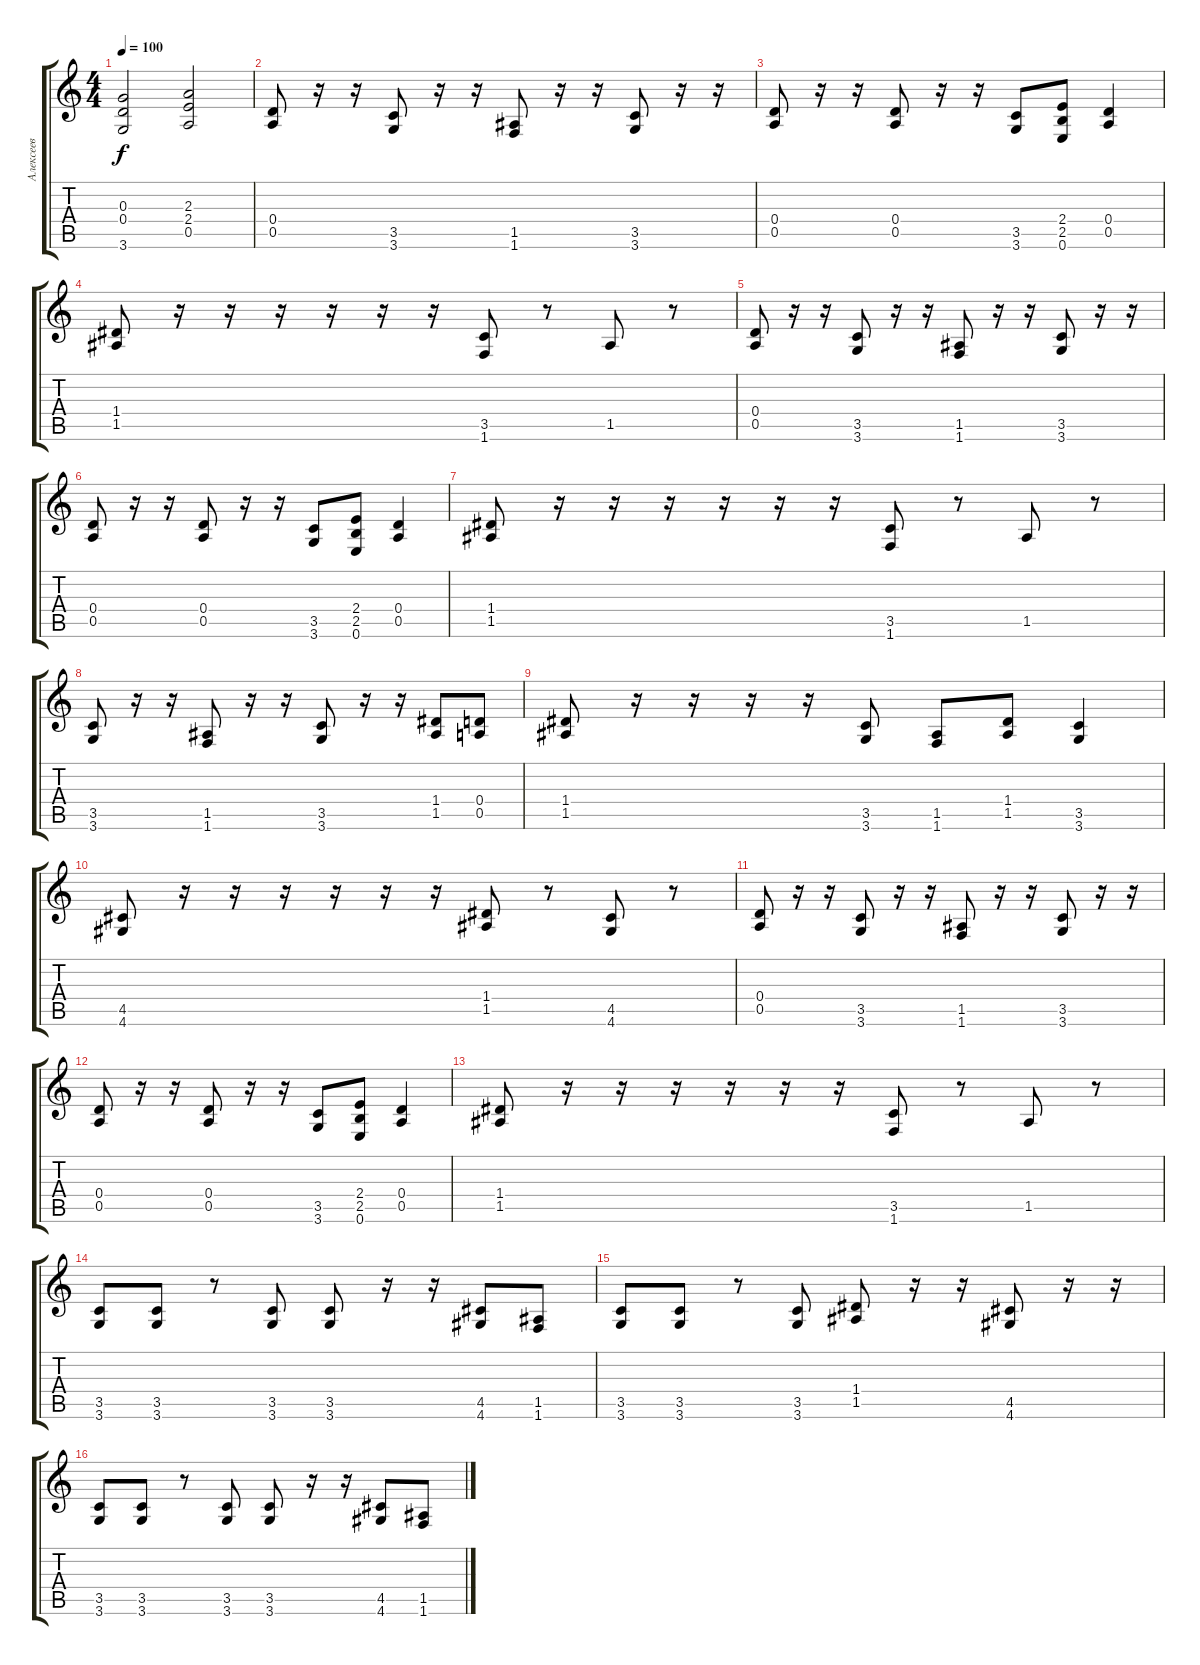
\track ("Алексеев" "Алексеев") {instrument distortionguitar}
\staff {score tabs}
\tuning (E4 B3 G3 D3 A2 E2) {hide}
\ts (4 4)
\tempo 100
\clef g2
\ks c
(0.3 0.4 3.6).2{dy f} (2.3 2.4 0.5).2 |
(0.4 0.5).8 r.16 r.16 (3.5 3.6).8 r.16 r.16 (1.5 1.6).8 r.16 r.16 (3.5 3.6).8 r.16 r.16 |
(0.4 0.5).8 r.16 r.16 (0.4 0.5).8 r.16 r.16 (3.5 3.6).8 (2.4 2.5 0.6).8 (0.4 0.5).4 |
(1.4 1.5).8 r.16 r.16 r.16 r.16 r.16 r.16 (3.5 1.6).8 r.8 1.5.8 r.8 |
(0.4 0.5).8 r.16 r.16 (3.5 3.6).8 r.16 r.16 (1.5 1.6).8 r.16 r.16 (3.5 3.6).8 r.16 r.16 |
(0.4 0.5).8 r.16 r.16 (0.4 0.5).8 r.16 r.16 (3.5 3.6).8 (2.4 2.5 0.6).8 (0.4 0.5).4 |
(1.4 1.5).8 r.16 r.16 r.16 r.16 r.16 r.16 (3.5 1.6).8 r.8 1.5.8 r.8 |
(3.5 3.6).8 r.16 r.16 (1.5 1.6).8 r.16 r.16 (3.5 3.6).8 r.16 r.16 (1.4 1.5).8 (0.4 0.5).8 |
(1.4 1.5).8 r.16 r.16 r.16 r.16 (3.5 3.6).8 (1.5 1.6).8 (1.4 1.5).8 (3.5 3.6).4 |
(4.5 4.6).8 r.16 r.16 r.16 r.16 r.16 r.16 (1.4 1.5).8 r.8 (4.5 4.6).8 r.8 |
(0.4 0.5).8 r.16 r.16 (3.5 3.6).8 r.16 r.16 (1.5 1.6).8 r.16 r.16 (3.5 3.6).8 r.16 r.16 |
(0.4 0.5).8 r.16 r.16 (0.4 0.5).8 r.16 r.16 (3.5 3.6).8 (2.4 2.5 0.6).8 (0.4 0.5).4 |
(1.4 1.5).8 r.16 r.16 r.16 r.16 r.16 r.16 (3.5 1.6).8 r.8 1.5.8 r.8 |
(3.5 3.6).8 (3.5 3.6).8 r.8 (3.5 3.6).8 (3.5 3.6).8 r.16 r.16 (4.5 4.6).8 (1.5 1.6).8 |
(3.5 3.6).8 (3.5 3.6).8 r.8 (3.5 3.6).8 (1.4 1.5).8 r.16 r.16 (4.5 4.6).8 r.16 r.16 |
(3.5 3.6).8 (3.5 3.6).8 r.8 (3.5 3.6).8 (3.5 3.6).8 r.16 r.16 (4.5 4.6).8 (1.5 1.6).8
